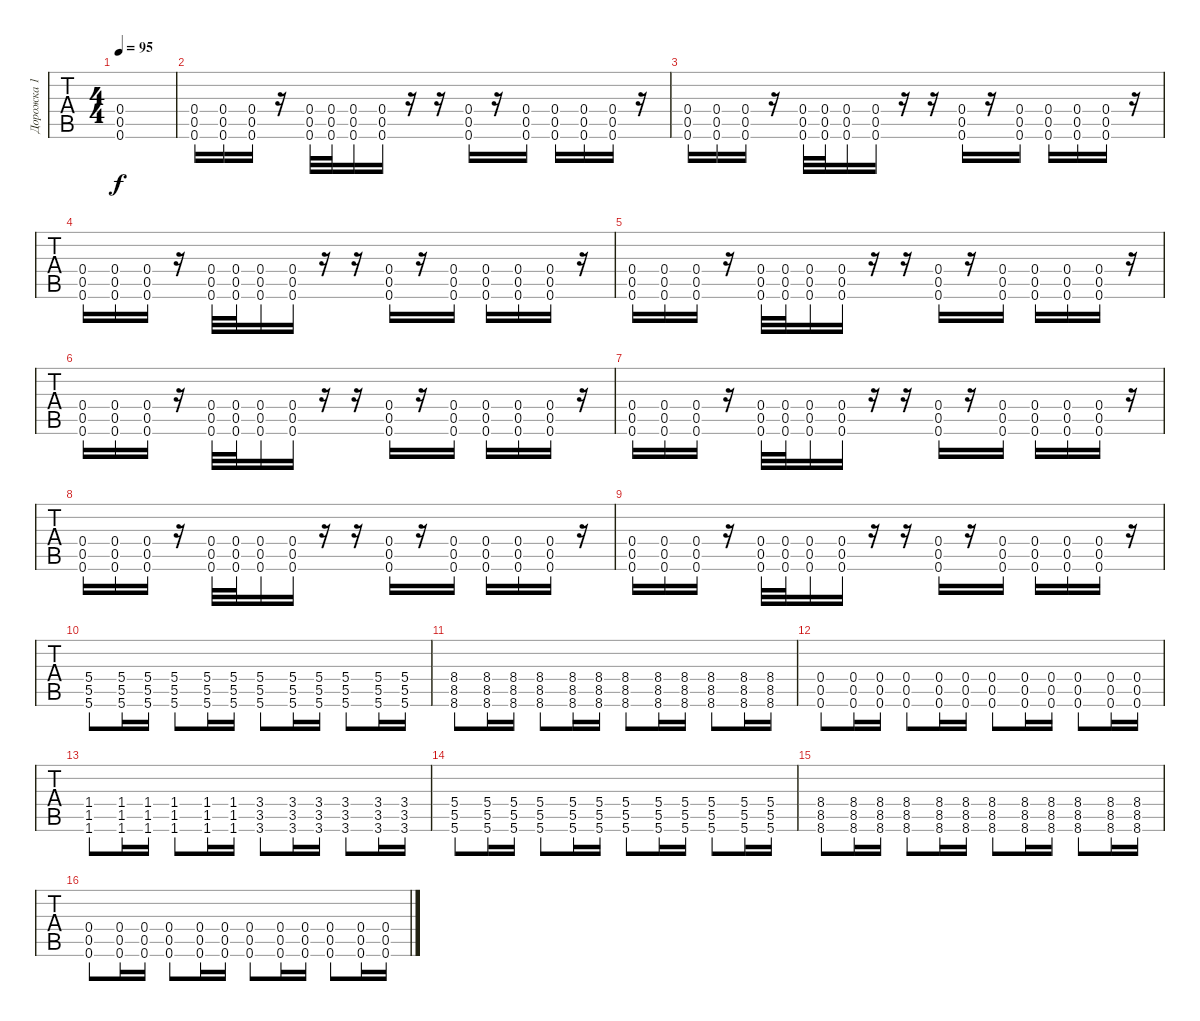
\track ("Дорожка 1" "Дорожка 1") {instrument distortionguitar}
\staff {tabs}
\tuning (D4 A3 F3 C3 G2 C2) {hide}
\ts (4 4)
\tempo 95
\clef g2
\ks c
(0.4 0.5 0.6).1{dy f} |
(0.4 0.5 0.6).16 (0.4 0.5 0.6).16 (0.4 0.5 0.6).16 r.16 (0.4 0.5 0.6).32 (0.4 0.5 0.6).32 (0.4 0.5 0.6).16 (0.4 0.5 0.6).16 r.16 r.16 (0.4 0.5 0.6).16 r.16 (0.4 0.5 0.6).16 (0.4 0.5 0.6).16 (0.4 0.5 0.6).16 (0.4 0.5 0.6).16 r.16 |
(0.4 0.5 0.6).16 (0.4 0.5 0.6).16 (0.4 0.5 0.6).16 r.16 (0.4 0.5 0.6).32 (0.4 0.5 0.6).32 (0.4 0.5 0.6).16 (0.4 0.5 0.6).16 r.16 r.16 (0.4 0.5 0.6).16 r.16 (0.4 0.5 0.6).16 (0.4 0.5 0.6).16 (0.4 0.5 0.6).16 (0.4 0.5 0.6).16 r.16 |
(0.4 0.5 0.6).16 (0.4 0.5 0.6).16 (0.4 0.5 0.6).16 r.16 (0.4 0.5 0.6).32 (0.4 0.5 0.6).32 (0.4 0.5 0.6).16 (0.4 0.5 0.6).16 r.16 r.16 (0.4 0.5 0.6).16 r.16 (0.4 0.5 0.6).16 (0.4 0.5 0.6).16 (0.4 0.5 0.6).16 (0.4 0.5 0.6).16 r.16 |
(0.4 0.5 0.6).16 (0.4 0.5 0.6).16 (0.4 0.5 0.6).16 r.16 (0.4 0.5 0.6).32 (0.4 0.5 0.6).32 (0.4 0.5 0.6).16 (0.4 0.5 0.6).16 r.16 r.16 (0.4 0.5 0.6).16 r.16 (0.4 0.5 0.6).16 (0.4 0.5 0.6).16 (0.4 0.5 0.6).16 (0.4 0.5 0.6).16 r.16 |
(0.4 0.5 0.6).16 (0.4 0.5 0.6).16 (0.4 0.5 0.6).16 r.16 (0.4 0.5 0.6).32 (0.4 0.5 0.6).32 (0.4 0.5 0.6).16 (0.4 0.5 0.6).16 r.16 r.16 (0.4 0.5 0.6).16 r.16 (0.4 0.5 0.6).16 (0.4 0.5 0.6).16 (0.4 0.5 0.6).16 (0.4 0.5 0.6).16 r.16 |
(0.4 0.5 0.6).16 (0.4 0.5 0.6).16 (0.4 0.5 0.6).16 r.16 (0.4 0.5 0.6).32 (0.4 0.5 0.6).32 (0.4 0.5 0.6).16 (0.4 0.5 0.6).16 r.16 r.16 (0.4 0.5 0.6).16 r.16 (0.4 0.5 0.6).16 (0.4 0.5 0.6).16 (0.4 0.5 0.6).16 (0.4 0.5 0.6).16 r.16 |
(0.4 0.5 0.6).16 (0.4 0.5 0.6).16 (0.4 0.5 0.6).16 r.16 (0.4 0.5 0.6).32 (0.4 0.5 0.6).32 (0.4 0.5 0.6).16 (0.4 0.5 0.6).16 r.16 r.16 (0.4 0.5 0.6).16 r.16 (0.4 0.5 0.6).16 (0.4 0.5 0.6).16 (0.4 0.5 0.6).16 (0.4 0.5 0.6).16 r.16 |
(0.4 0.5 0.6).16 (0.4 0.5 0.6).16 (0.4 0.5 0.6).16 r.16 (0.4 0.5 0.6).32 (0.4 0.5 0.6).32 (0.4 0.5 0.6).16 (0.4 0.5 0.6).16 r.16 r.16 (0.4 0.5 0.6).16 r.16 (0.4 0.5 0.6).16 (0.4 0.5 0.6).16 (0.4 0.5 0.6).16 (0.4 0.5 0.6).16 r.16 |
(5.4 5.5 5.6).8 (5.4 5.5 5.6).16 (5.4 5.5 5.6).16 (5.4 5.5 5.6).8 (5.4 5.5 5.6).16 (5.4 5.5 5.6).16 (5.4 5.5 5.6).8 (5.4 5.5 5.6).16 (5.4 5.5 5.6).16 (5.4 5.5 5.6).8 (5.4 5.5 5.6).16 (5.4 5.5 5.6).16 |
(8.4 8.5 8.6).8 (8.4 8.5 8.6).16 (8.4 8.5 8.6).16 (8.4 8.5 8.6).8 (8.4 8.5 8.6).16 (8.4 8.5 8.6).16 (8.4 8.5 8.6).8 (8.4 8.5 8.6).16 (8.4 8.5 8.6).16 (8.4 8.5 8.6).8 (8.4 8.5 8.6).16 (8.4 8.5 8.6).16 |
(0.4 0.5 0.6).8 (0.4 0.5 0.6).16 (0.4 0.5 0.6).16 (0.4 0.5 0.6).8 (0.4 0.5 0.6).16 (0.4 0.5 0.6).16 (0.4 0.5 0.6).8 (0.4 0.5 0.6).16 (0.4 0.5 0.6).16 (0.4 0.5 0.6).8 (0.4 0.5 0.6).16 (0.4 0.5 0.6).16 |
(1.4 1.5 1.6).8 (1.4 1.5 1.6).16 (1.4 1.5 1.6).16 (1.4 1.5 1.6).8 (1.4 1.5 1.6).16 (1.4 1.5 1.6).16 (3.4 3.5 3.6).8 (3.4 3.5 3.6).16 (3.4 3.5 3.6).16 (3.4 3.5 3.6).8 (3.4 3.5 3.6).16 (3.4 3.5 3.6).16 |
(5.4 5.5 5.6).8 (5.4 5.5 5.6).16 (5.4 5.5 5.6).16 (5.4 5.5 5.6).8 (5.4 5.5 5.6).16 (5.4 5.5 5.6).16 (5.4 5.5 5.6).8 (5.4 5.5 5.6).16 (5.4 5.5 5.6).16 (5.4 5.5 5.6).8 (5.4 5.5 5.6).16 (5.4 5.5 5.6).16 |
(8.4 8.5 8.6).8 (8.4 8.5 8.6).16 (8.4 8.5 8.6).16 (8.4 8.5 8.6).8 (8.4 8.5 8.6).16 (8.4 8.5 8.6).16 (8.4 8.5 8.6).8 (8.4 8.5 8.6).16 (8.4 8.5 8.6).16 (8.4 8.5 8.6).8 (8.4 8.5 8.6).16 (8.4 8.5 8.6).16 |
(0.4 0.5 0.6).8 (0.4 0.5 0.6).16 (0.4 0.5 0.6).16 (0.4 0.5 0.6).8 (0.4 0.5 0.6).16 (0.4 0.5 0.6).16 (0.4 0.5 0.6).8 (0.4 0.5 0.6).16 (0.4 0.5 0.6).16 (0.4 0.5 0.6).8 (0.4 0.5 0.6).16 (0.4 0.5 0.6).16
